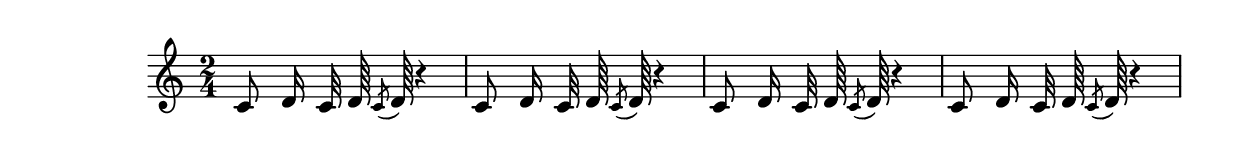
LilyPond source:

%% Do not edit this file; it is automatically
%% generated from LSR http://lsr.dsi.unimi.it
%% This file is in the public domain.
\version "2.12.2"

\header {
  lsrtags = "rhythms, tweaks-and-overrides"

%% Translation of GIT committish: fa19277d20f8ab0397c560eb0e7b814bd804ecec
  texidoces = "

Se pueden imprimir estilos alternativos del corchete o gancho de las
corcheas y figuras menores, mediante la sobreescritura de la propiedad
@code{flag} del objeto @code{Stem}.  Son valores válidos
@code{modern-straight-flag} y @code{old-straight-flag}.

"
  doctitlees = "Uso de estilos alternativos para los corchetes"



  texidoc = "
Alternative styles of flag on eighth and shorter notes can be displayed
by overriding the @code{flag} property of @code{Stem}.  Valid values
are @code{modern-straight-flag} and @code{old-straight-flag}.

"
  doctitle = "Using alternative flag styles"
} % begin verbatim

testnotes = {
  \autoBeamOff
  c8 d16 c32 d64 \acciaccatura { c8 } d64 r4
}

\relative c' {
  \time 2/4
  \testnotes

  \override Stem #'flag = #modern-straight-flag
  \testnotes

  \override Stem #'flag = #old-straight-flag
  \testnotes

  \revert Stem #'flag
  \testnotes
}

